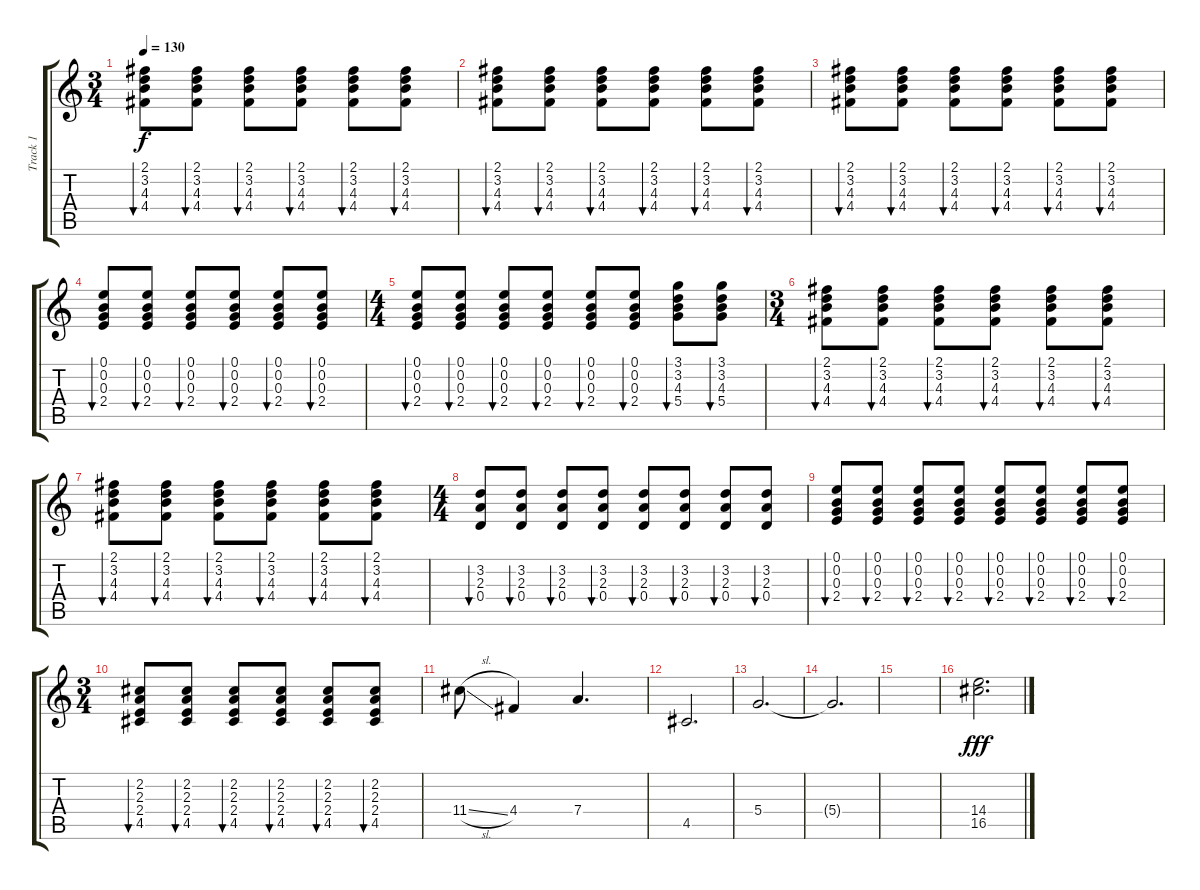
\track ("Track 1" "Track 1") {instrument acousticguitarsteel}
\staff {score tabs}
\tuning (E4 B3 G3 D3 A2 E2) {hide}
\ts (3 4)
\tempo 130
\clef g2
\ks c
(2.1 3.2 4.3 4.4).8{bu 240 dy f} (2.1 3.2 4.3 4.4).8{bu 240} (2.1 3.2 4.3 4.4).8{bu 240} (2.1 3.2 4.3 4.4).8{bu 240} (2.1 3.2 4.3 4.4).8{bu 240} (2.1 3.2 4.3 4.4).8{bu 240} |
(2.1 3.2 4.3 4.4).8{bu 240} (2.1 3.2 4.3 4.4).8{bu 240} (2.1 3.2 4.3 4.4).8{bu 240} (2.1 3.2 4.3 4.4).8{bu 240} (2.1 3.2 4.3 4.4).8{bu 240} (2.1 3.2 4.3 4.4).8{bu 240} |
(2.1 3.2 4.3 4.4).8{bu 240} (2.1 3.2 4.3 4.4).8{bu 240} (2.1 3.2 4.3 4.4).8{bu 240} (2.1 3.2 4.3 4.4).8{bu 240} (2.1 3.2 4.3 4.4).8{bu 240} (2.1 3.2 4.3 4.4).8{bu 240} |
(0.1 0.2 0.3 2.4).8{bu 480} (0.1 0.2 0.3 2.4).8{bu 480} (0.1 0.2 0.3 2.4).8{bu 480} (0.1 0.2 0.3 2.4).8{bu 480} (0.1 0.2 0.3 2.4).8{bu 480} (0.1 0.2 0.3 2.4).8{bu 480} |
\ts (4 4)
(0.1 0.2 0.3 2.4).8{bu 240} (0.1 0.2 0.3 2.4).8{bu 240} (0.1 0.2 0.3 2.4).8{bu 240} (0.1 0.2 0.3 2.4).8{bu 240} (0.1 0.2 0.3 2.4).8{bu 240} (0.1 0.2 0.3 2.4).8{bu 240} (3.1 3.2 4.3 5.4).8{bu 480} (3.1 3.2 4.3 5.4).8{bu 480} |
\ts (3 4)
(2.1 3.2 4.3 4.4).8{bu 240} (2.1 3.2 4.3 4.4).8{bu 240} (2.1 3.2 4.3 4.4).8{bu 240} (2.1 3.2 4.3 4.4).8{bu 240} (2.1 3.2 4.3 4.4).8{bu 240} (2.1 3.2 4.3 4.4).8{bu 240} |
(2.1 3.2 4.3 4.4).8{bu 240} (2.1 3.2 4.3 4.4).8{bu 240} (2.1 3.2 4.3 4.4).8{bu 240} (2.1 3.2 4.3 4.4).8{bu 240} (2.1 3.2 4.3 4.4).8{bu 240} (2.1 3.2 4.3 4.4).8{bu 240} |
\ts (4 4)
(3.2 2.3 0.4).8{bu 480} (3.2 2.3 0.4).8{bu 480} (3.2 2.3 0.4).8{bu 480} (3.2 2.3 0.4).8{bu 480} (3.2 2.3 0.4).8{bu 480} (3.2 2.3 0.4).8{bu 480} (3.2 2.3 0.4).8{bu 480} (3.2 2.3 0.4).8{bu 480} |
(0.1 0.2 0.3 2.4).8{bu 480} (0.1 0.2 0.3 2.4).8{bu 480} (0.1 0.2 0.3 2.4).8{bu 480} (0.1 0.2 0.3 2.4).8{bu 480} (0.1 0.2 0.3 2.4).8{bu 480} (0.1 0.2 0.3 2.4).8{bu 480} (0.1 0.2 0.3 2.4).8{bu 480} (0.1 0.2 0.3 2.4).8{bu 480} |
\ts (3 4)
(2.2 2.3 2.4 4.5).8{bu 480} (2.2 2.3 2.4 4.5).8{bu 480} (2.2 2.3 2.4 4.5).8{bu 480} (2.2 2.3 2.4 4.5).8{bu 480} (2.2 2.3 2.4 4.5).8{bu 480} (2.2 2.3 2.4 4.5).8{bu 480} |
11.4{sl}.8{volume 16} 4.4.4 7.4.4{d} |
4.5.2{d} |
5.4.2{d} |
5.4{t}.2{d} |
|
(14.4 16.5).2{d dy fff}
